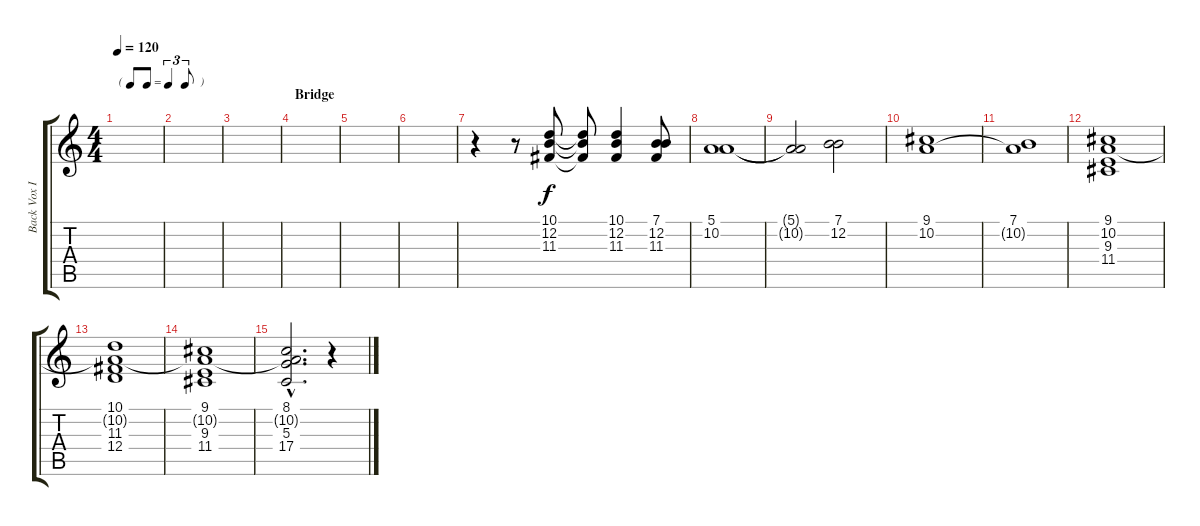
\track ("Back Vox II" "Back Vox I") {instrument voiceoohs}
\staff {score tabs}
\tuning (E4 B3 G3 D3 A2 E2) {hide}
\ts (4 4)
\tf triplet8th
\tempo 120
\clef g2
\ks c
|
|
|
\section ("" "Bridge")
|
|
|
r.4 r.8 (10.1 12.2 11.3).8 (10.1{t} 12.2{t} 11.3{t}).8 (10.1 12.2 11.3).4 (7.1 12.2 11.3).8 |
(5.1 10.2).1 |
(5.1{t} 10.2{t}).2 (7.1 12.2).2 |
(9.1 10.2).1 |
(7.1 10.2{t}).1 |
(9.1 10.2 9.3 11.4).1 |
(10.1 10.2{t} 11.3 12.4).1 |
(9.1 10.2{t} 9.3 11.4).1 |
(8.1{hac} 10.2{hac t} 5.3{hac} 17.4{hac}).2{d} r.4
